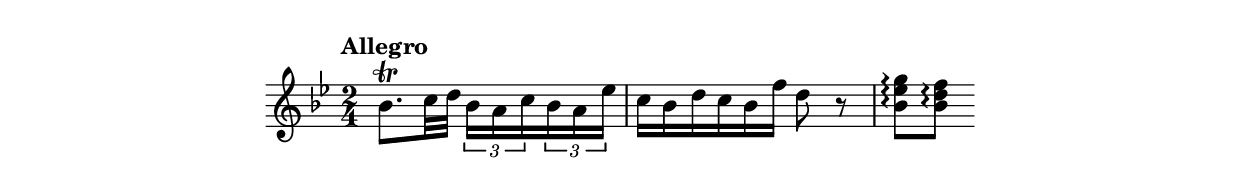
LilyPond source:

\version "2.15.32"
\include "indice.ily"
\new Staff \relative f {
  \time 2/4
  \key bes \major
  \clef treble
  \tempo "Allegro"
  bes'8. \trill c32 d \times 2/3 { bes16 a c } \times 2/3 { bes16 a es' }
  \override TupletBracket #'bracket-visibility = ##f
  \override TupletNumber #'transparent = ##t
  \times 2/3 { c bes d } \times 2/3 { c bes f' } d8 r
  <bes es g>8 \arpeggio <bes d f> \arpeggio
}